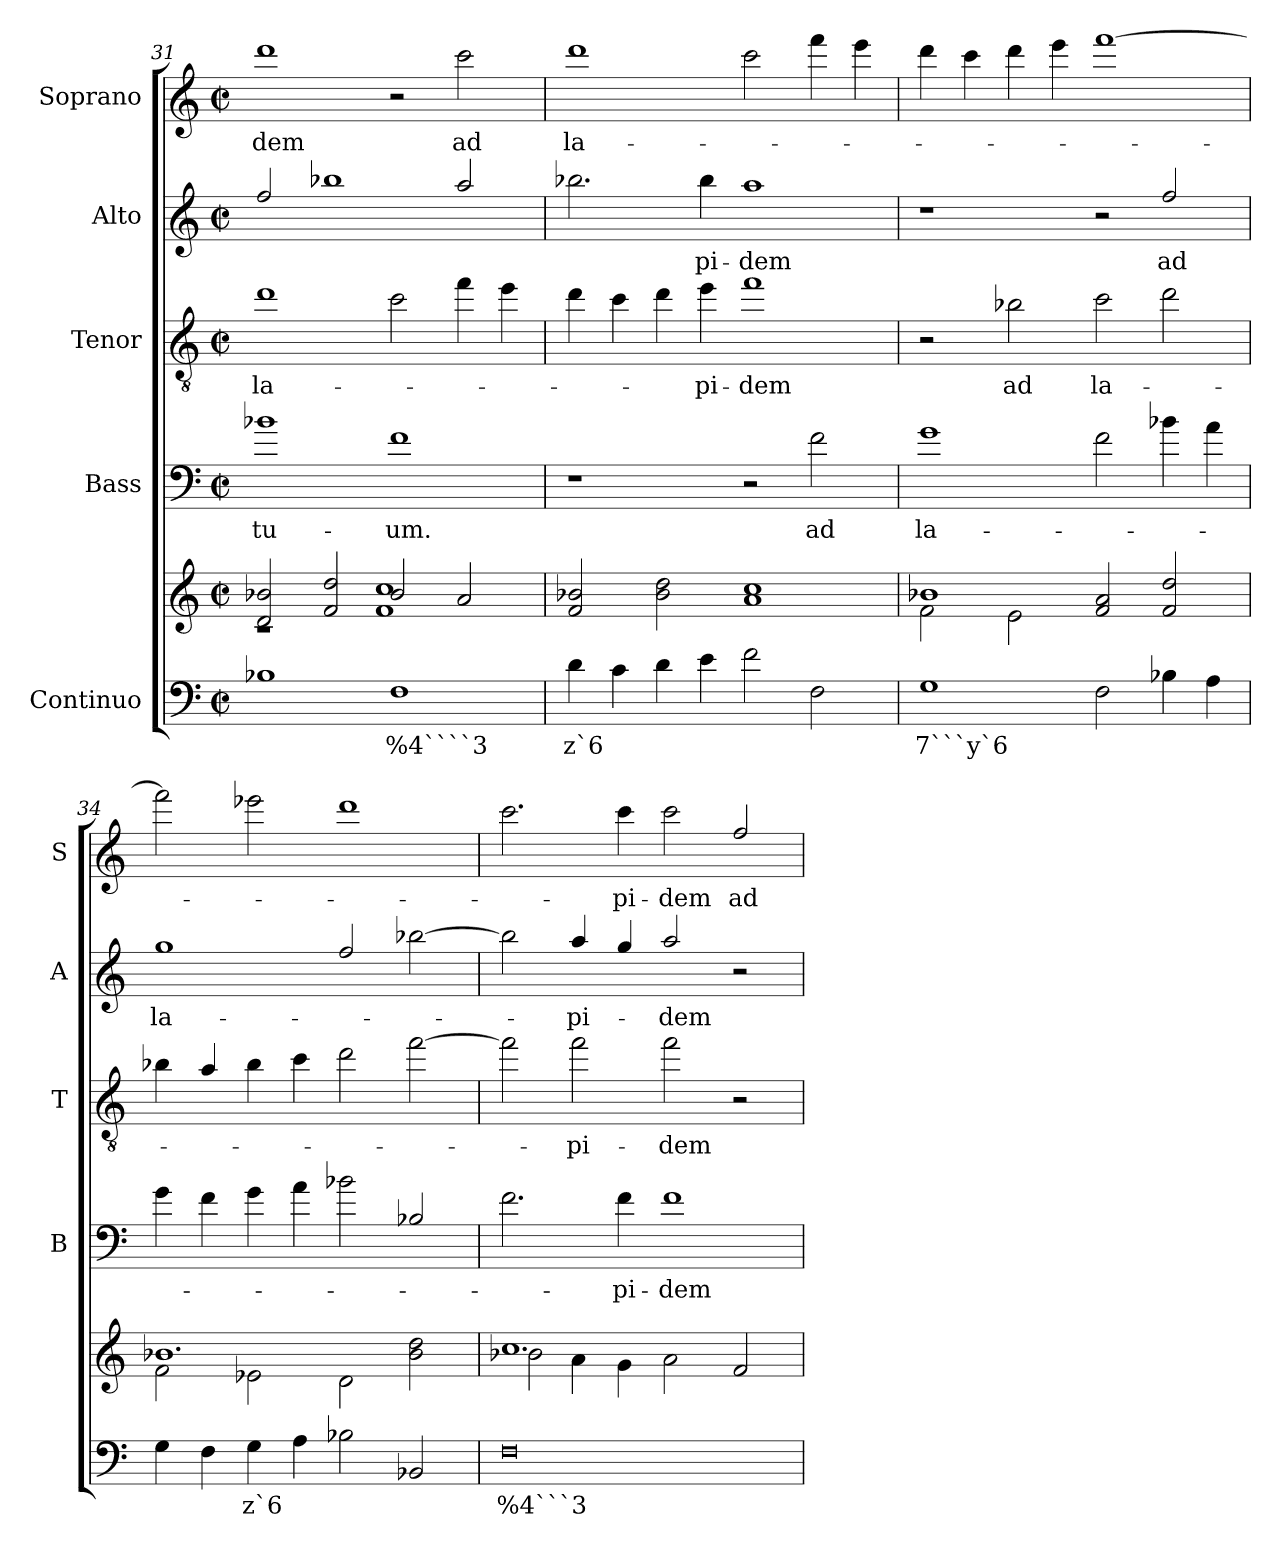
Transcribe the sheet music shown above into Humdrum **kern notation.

**kern	**text	**kern	**kern	**text	**kern	**text	**kern	**text	**kern	**text
*part5	*part5	*part5	*part4	*part4	*part3	*part3	*part2	*part2	*part1	*part1
*staff6	*staff6	*staff5	*staff4	*staff4	*staff3	*staff3	*staff2	*staff2	*staff1	*staff1
*I"Continuo	*	*	*I"Bass	*	*I"Tenor	*	*I"Alto	*	*I"Soprano	*
*	*	*	*I'B	*	*I'T	*	*I'A	*	*I'S	*
!!LO:PB:g=z
*clefF4	*	*clefG2	*clefF4	*	*clefGv2	*	*clefG2	*	*clefG2	*
*	*	*	*ITrd7c12	*	*ITrd7c12	*	*ITrd7c12	*	*ITrd7c12	*
*k[]	*	*k[]	*k[]	*	*k[]	*	*k[]	*	*k[]	*
*C:	*	*C:	*C:	*	*C:	*	*C:	*	*C:	*
*M2/2	*	*M2/2	*M2/2	*	*M2/2	*	*M2/2	*	*M2/2	*
*met(c|)	*	*met(c|)	*met(c|)	*	*met(c|)	*	*met(c|)	*	*met(c|)	*
=31	=31	=31	=31	=31	=31	=31	=31	=31	=31	=31
*	*	*^	*	*	*	*	*	*	*	*
!	!	!	!	!	!LO:LY:b	!	!	!	!	!	!
!	!	!	!	!	!	!	!LO:LY:b	!	!	!	!
!	!	!	!	!	!	!	!	!	!	!	!LO:LY:b
1B-X	.	2d!/ 2b-X!/	1rc	1B-X	tu-	1d	la-	2f/	.	1dd	-dem
.	.	2f!/ 2dd!/	.	.	.	.	.	1b-X	.	.	.
!	!LO:LY:b	!	!	!	!	!	!	!	!	!	!
!	!	!	!	!	!LO:LY:b	!	!	!	!	!	!
1F	%4````3	2b-!/	1f! 1cc!	1F	-um.	2c\	.	.	.	2r	.
!	!	!	!	!	!	!	!	!	!	!	!LO:LY:b
.	.	2a!/	.	.	.	4f\	.	2a/	.	2cc\	ad
.	.	.	.	.	.	4e\	.	.	.	.	.
*	*	*v	*v	*	*	*	*	*	*	*	*
=32	=32	=32	=32	=32	=32	=32	=32	=32	=32	=32
!	!LO:LY:b	!	!	!	!	!	!	!	!	!
!	!	!	!	!	!	!	!	!	!	!LO:LY:b
4d\	z`6	2f!/ 2b-X!/	1r	.	4d\	.	2.b-X\	.	1dd	la-
4c\	.	.	.	.	4c\	.	.	.	.	.
4d\	.	2b-!\ 2dd!\	.	.	4d\	.	.	.	.	.
!	!	!	!	!	!	!LO:LY:b	!	!	!	!
!	!	!	!	!	!	!	!	!LO:LY:b	!	!
4e\	.	.	.	.	4e\	-pi-	4b-\	-pi-	.	.
!	!	!	!	!	!	!LO:LY:b	!	!	!	!
!	!	!	!	!	!	!	!	!LO:LY:b	!	!
2f\	.	1a! 1cc!	2r	.	1f	-dem	1a	-dem	2cc\	.
!	!	!	!	!LO:LY:b	!	!	!	!	!	!
2F\	.	.	2F\	ad	.	.	.	.	4ff\	.
.	.	.	.	.	.	.	.	.	4ee\	.
=33	=33	=33	=33	=33	=33	=33	=33	=33	=33	=33
!	!LO:LY:b	!	!	!	!	!	!	!	!	!
*	*	*^	*	*	*	*	*	*	*	*
!	!	!	!	!	!LO:LY:b	!	!	!	!	!	!
1G	7```y`6	1b-X!	2f!\	1G	la-	2r	.	1r	.	4dd\	.
.	.	.	.	.	.	.	.	.	.	4cc\	.
!	!	!	!	!	!	!	!LO:LY:b	!	!	!	!
.	.	.	2e!\	.	.	2B-X\	ad	.	.	4dd\	.
.	.	.	.	.	.	.	.	.	.	4ee\	.
!	!	!	!	!	!	!	!LO:LY:b	!	!	!	!
2F\	.	2f!/ 2a!/	1ryy	2F\	.	2c\	la-	2r	.	[1ff	.
!	!	!	!	!	!	!	!	!	!LO:LY:b	!	!
4B-X\	.	2f!/ 2dd!/	.	4B-X\	.	2d\	.	2f/	ad	.	.
4A\	.	.	.	4A\	.	.	.	.	.	.	.
=34	=34	=34	=34	=34	=34	=34	=34	=34	=34	=34	=34
!	!	!	!	!	!	!	!	!	!LO:LY:b	!	!
4G\	.	1.b-X!	2f!\	4G\	.	4B-X\	.	1g	la-	2ff\]	.
4F\	.	.	.	4F\	.	4A/	.	.	.	.	.
!	!LO:LY:b	!	!	!	!	!	!	!	!	!	!
4G\	z`6	.	2e-X!\	4G\	.	4B-\	.	.	.	2ee-X\	.
4A\	.	.	.	4A\	.	4c\	.	.	.	.	.
2B-X\	.	.	2d!\	2B-X\	.	2d\	.	2f/	.	1dd	.
2BB-X/	.	2b-!\ 2dd!\	2ryy	2BB-X/	.	[2f\	.	[2b-X\	.	.	.
=35	=35	=35	=35	=35	=35	=35	=35	=35	=35	=35	=35
!	!LO:LY:b	!	!	!	!	!	!	!	!	!	!
0F	%4```3	1.cc!	2b-X!\	2.F\	.	2f\]	.	2b-\]	.	2.cc\	.
!	!	!	!	!	!	!	!LO:LY:b	!	!	!	!
!	!	!	!	!	!	!	!	!	!LO:LY:b	!	!
.	.	.	4a!\	.	.	2f\	-pi-	4a/	-pi-	.	.
!	!	!	!	!	!LO:LY:b	!	!	!	!	!	!
!	!	!	!	!	!	!	!	!	!	!	!LO:LY:b
.	.	.	4g!\	4F\	-pi-	.	.	4g/	.	4cc\	-pi-
!	!	!	!	!	!LO:LY:b	!	!	!	!	!	!
!	!	!	!	!	!	!	!LO:LY:b	!	!	!	!
!	!	!	!	!	!	!	!	!	!LO:LY:b	!	!
!	!	!	!	!	!	!	!	!	!	!	!LO:LY:b
.	.	.	2a!\	1F	-dem	2f\	-dem	2a/	-dem	2cc\	-dem
!	!	!	!	!	!	!	!	!	!	!	!LO:LY:b
.	.	2f!/	2ryy	.	.	2r	.	2r	.	2f/	ad
*	*	*v	*v	*	*	*	*	*	*	*	*
=	=	=	=	=	=	=	=	=	=	=
*-	*-	*-	*-	*-	*-	*-	*-	*-	*-	*-
